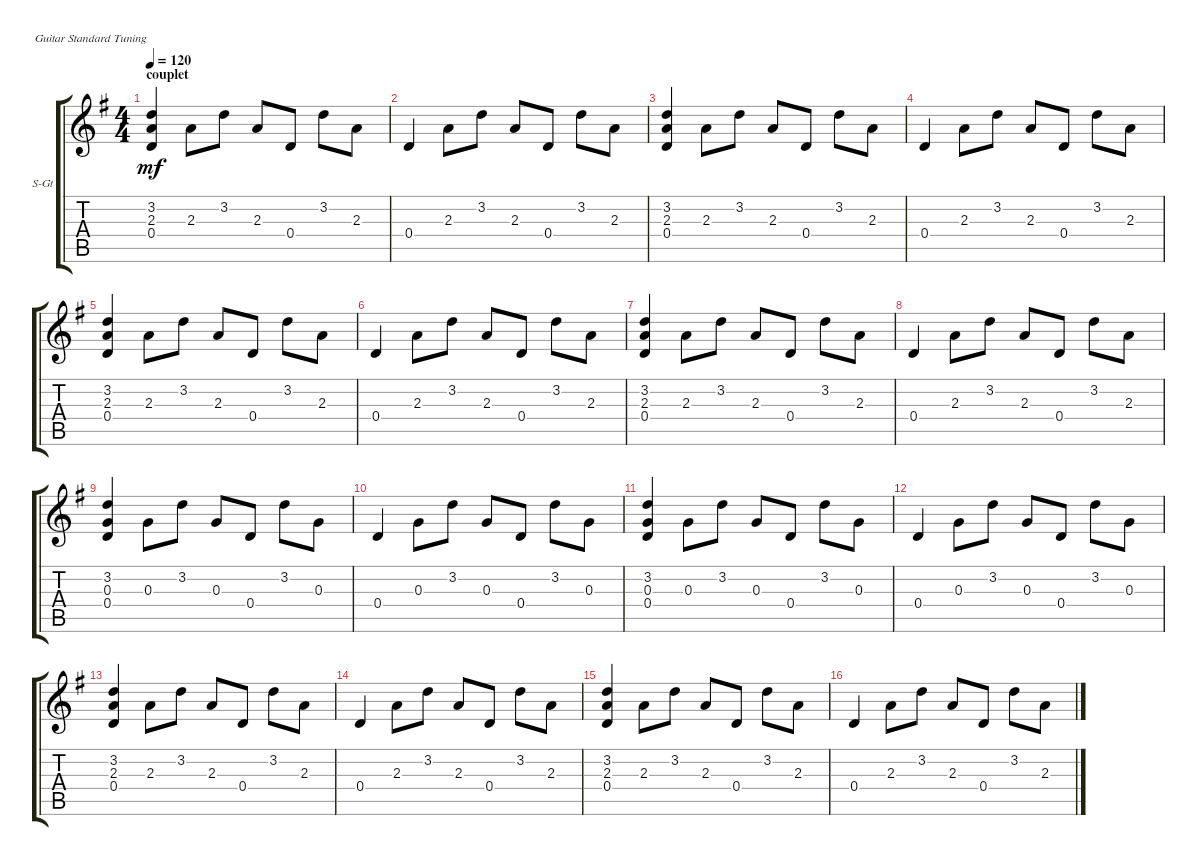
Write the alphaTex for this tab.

\defaultSystemsLayout 4
\bracketExtendMode groupsimilarinstruments
\firstSystemTrackNameOrientation horizontal
\otherSystemsTrackNameOrientation horizontal
\track ("Steel Guitar" "S-Gt") {instrument acousticguitarsteel}
\staff {score tabs}
\tuning (E4 B3 G3 D3 A2 E2)
\ts (4 4)
\section ("" "couplet")
\tempo 120
\clef g2
\scale
0.322751
\ks g
(0.4 2.3 3.2).4{dy mf} 2.3.8 3.2.8 2.3.8 0.4.8 3.2.8 2.3.8 |
\scale
0.333333 0.4.4 2.3.8 3.2.8 2.3.8 0.4.8 3.2.8 2.3.8 |
\scale
0.333333 (0.4 2.3 3.2).4 2.3.8 3.2.8 2.3.8 0.4.8 3.2.8 2.3.8 |
\scale
0.333333 0.4.4 2.3.8 3.2.8 2.3.8 0.4.8 3.2.8 2.3.8 |
\scale
0.333333 (0.4 2.3 3.2).4 2.3.8 3.2.8 2.3.8 0.4.8 3.2.8 2.3.8 |
\scale
0.333333 0.4.4 2.3.8 3.2.8 2.3.8 0.4.8 3.2.8 2.3.8 |
\scale
0.333333 (0.4 2.3 3.2).4 2.3.8 3.2.8 2.3.8 0.4.8 3.2.8 2.3.8 |
\scale
0.333333 0.4.4 2.3.8 3.2.8 2.3.8 0.4.8 3.2.8 2.3.8 |
\scale
0.333333 (0.4 0.3 3.2).4 0.3.8 3.2.8 0.3.8 0.4.8 3.2.8 0.3.8 |
\scale
0.333333 0.4.4 0.3.8 3.2.8 0.3.8 0.4.8 3.2.8 0.3.8 |
\scale
0.333333 (0.4 0.3 3.2).4 0.3.8 3.2.8 0.3.8 0.4.8 3.2.8 0.3.8 |
\scale
0.333333 0.4.4 0.3.8 3.2.8 0.3.8 0.4.8 3.2.8 0.3.8 |
\scale
0.333333 (0.4 2.3 3.2).4 2.3.8 3.2.8 2.3.8 0.4.8 3.2.8 2.3.8 |
\scale
0.333333 0.4.4 2.3.8 3.2.8 2.3.8 0.4.8 3.2.8 2.3.8 |
\scale
0.333333 (0.4 2.3 3.2).4 2.3.8 3.2.8 2.3.8 0.4.8 3.2.8 2.3.8 |
\scale
0.333333 0.4.4 2.3.8 3.2.8 2.3.8 0.4.8 3.2.8 2.3.8
